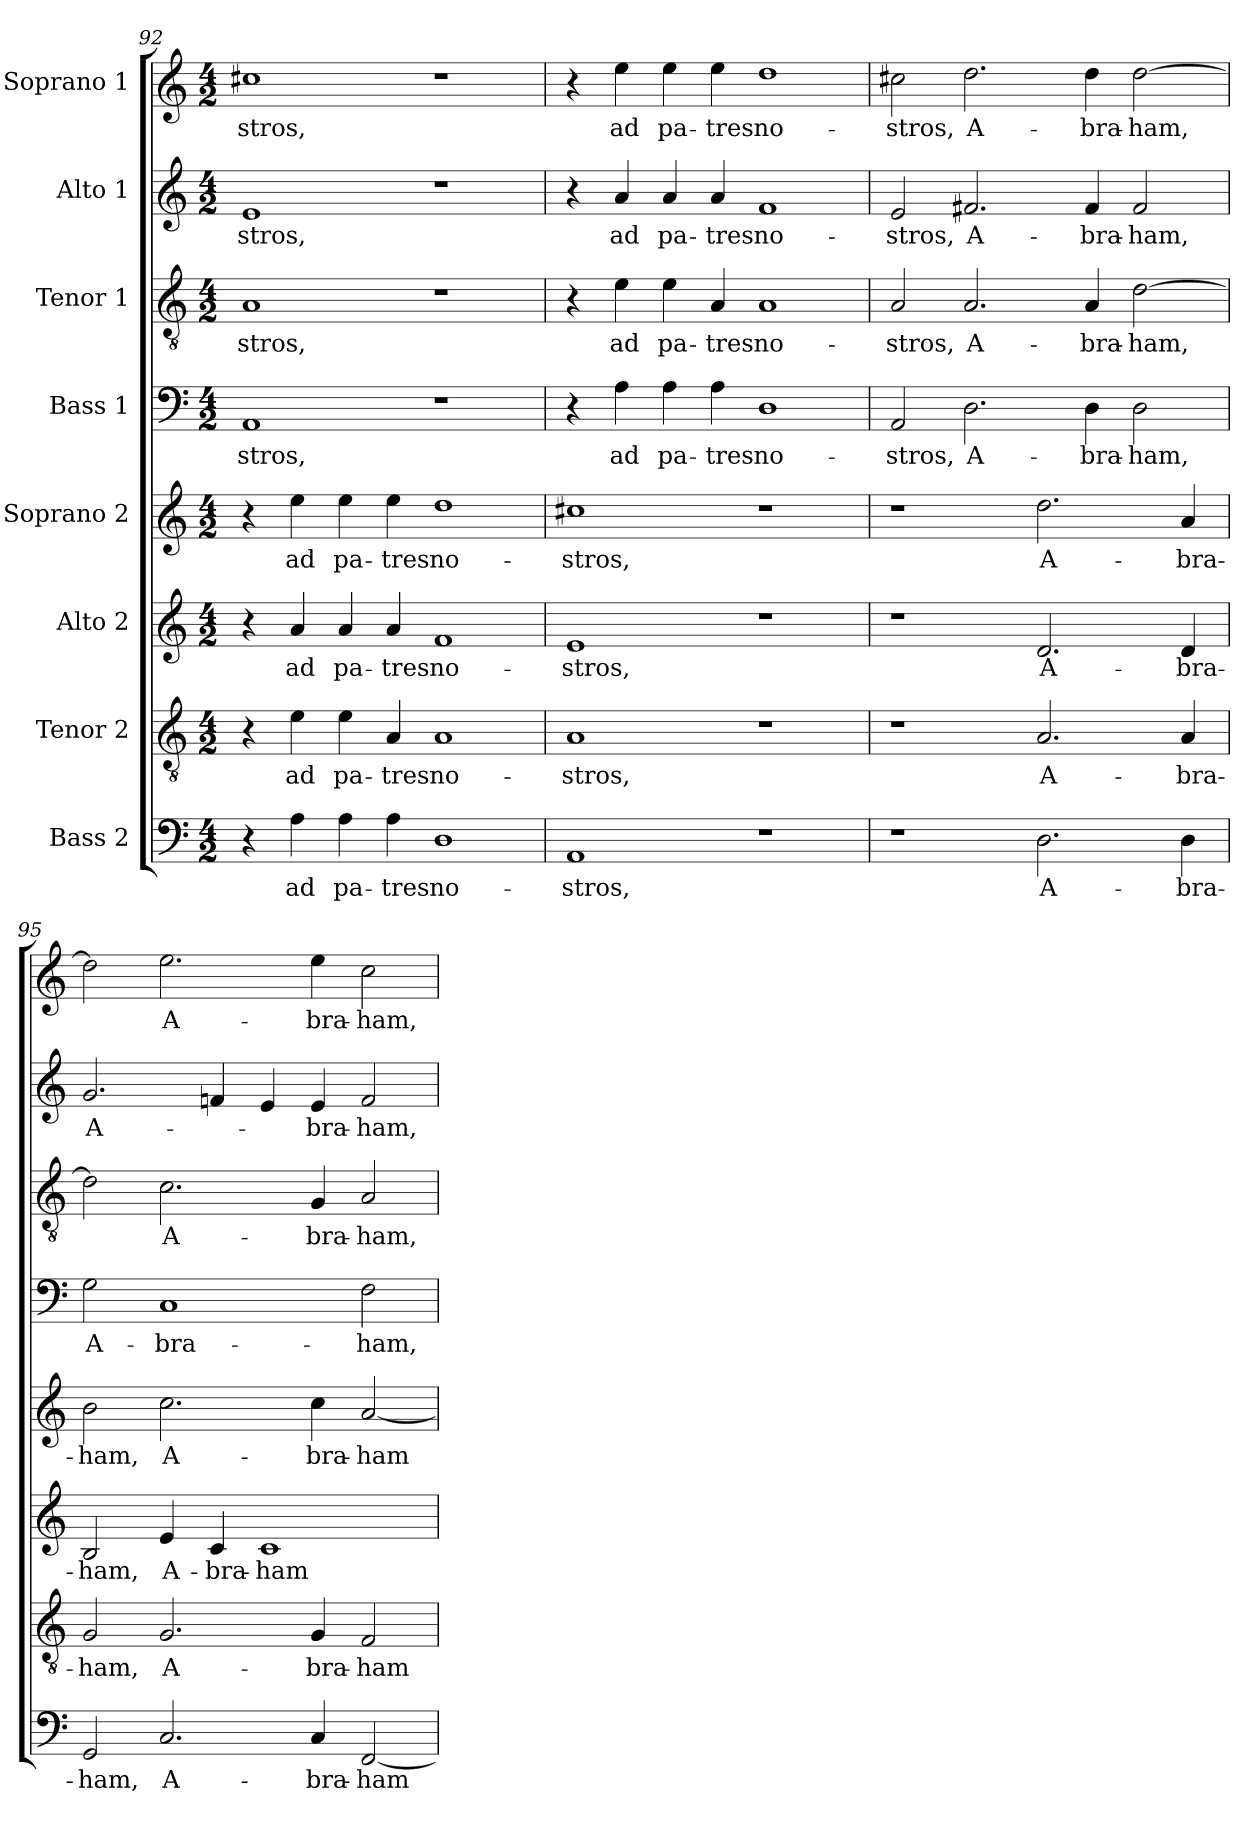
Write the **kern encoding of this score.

**kern	**text	**kern	**text	**kern	**text	**kern	**text	**kern	**text	**kern	**text	**kern	**text	**kern	**text
*part8	*part8	*part7	*part7	*part6	*part6	*part5	*part5	*part4	*part4	*part3	*part3	*part2	*part2	*part1	*part1
*staff8	*staff8	*staff7	*staff7	*staff6	*staff6	*staff5	*staff5	*staff4	*staff4	*staff3	*staff3	*staff2	*staff2	*staff1	*staff1
*I"Bass 2	*	*I"Tenor 2	*	*I"Alto 2	*	*I"Soprano 2	*	*I"Bass 1	*	*I"Tenor 1	*	*I"Alto 1	*	*I"Soprano 1	*
!!LO:PB:g=z
*clefF4	*	*clefGv2	*	*clefG2	*	*clefG2	*	*clefF4	*	*clefGv2	*	*clefG2	*	*clefG2	*
*k[]	*	*k[]	*	*k[]	*	*k[]	*	*k[]	*	*k[]	*	*k[]	*	*k[]	*
*M4/2	*	*M4/2	*	*M4/2	*	*M4/2	*	*M4/2	*	*M4/2	*	*M4/2	*	*M4/2	*
=92	=92	=92	=92	=92	=92	=92	=92	=92	=92	=92	=92	=92	=92	=92	=92
4r	.	4r	.	4r	.	4r	.	1AA	stros,	1A	stros,	1e	stros,	1cc#X	stros,
4A\	ad	4e\	ad	4a/	ad	4ee\	ad	.	.	.	.	.	.	.	.
4A\	pa-	4e\	pa-	4a/	pa-	4ee\	pa-	.	.	.	.	.	.	.	.
4A\	tres	4A/	tres	4a/	tres	4ee\	tres	.	.	.	.	.	.	.	.
1D	no-	1A	no-	1f	no-	1dd	no-	1r	.	1r	.	1r	.	1r	.
=93	=93	=93	=93	=93	=93	=93	=93	=93	=93	=93	=93	=93	=93	=93	=93
1AA	stros,	1A	stros,	1e	stros,	1cc#X	stros,	4r	.	4r	.	4r	.	4r	.
.	.	.	.	.	.	.	.	4A\	ad	4e\	ad	4a/	ad	4ee\	ad
.	.	.	.	.	.	.	.	4A\	pa-	4e\	pa-	4a/	pa-	4ee\	pa-
.	.	.	.	.	.	.	.	4A\	tres	4A/	tres	4a/	tres	4ee\	tres
1r	.	1r	.	1r	.	1r	.	1D	no-	1A	no-	1f	no-	1dd	no-
=94	=94	=94	=94	=94	=94	=94	=94	=94	=94	=94	=94	=94	=94	=94	=94
1r	.	1r	.	1r	.	1r	.	2AA/	stros,	2A/	stros,	2e/	stros,	2cc#X\	stros,
.	.	.	.	.	.	.	.	2.D\	A-	2.A/	A-	2.f#X/	A-	2.dd\	A-
2.D\	A-	2.A/	A-	2.d/	A-	2.dd\	A-	.	.	.	.	.	.	.	.
.	.	.	.	.	.	.	.	4D\	bra-	4A/	bra-	4f#/	bra-	4dd\	bra-
.	.	.	.	.	.	.	.	2D\	ham,	[2d\	ham,	2f#/	ham,	[2dd\	ham,
4D\	bra-	4A/	bra-	4d/	bra-	4a/	bra-	.	.	.	.	.	.	.	.
=95	=95	=95	=95	=95	=95	=95	=95	=95	=95	=95	=95	=95	=95	=95	=95
2GG/	ham,	2G/	ham,	2B/	ham,	2b\	ham,	2G\	A-	2d\]	.	2.g/	A-	2dd\]	.
2.C/	A-	2.G/	A-	4e/	A-	2.cc\	A-	1C	bra-	2.c\	A-	.	.	2.ee\	A-
.	.	.	.	4c/	bra-	.	.	.	.	.	.	4fn/	.	.	.
.	.	.	.	1c	ham	.	.	.	.	.	.	4e/	.	.	.
4C/	bra-	4G/	bra-	.	.	4cc\	bra-	.	.	4G/	bra-	4e/	-bra-	4ee\	bra-
[2FF/	ham	2F/	ham	.	.	[2a/	ham	2F\	ham,	2A/	ham,	2f/	-ham,	2cc\	ham,
=	=	=	=	=	=	=	=	=	=	=	=	=	=	=	=
*-	*-	*-	*-	*-	*-	*-	*-	*-	*-	*-	*-	*-	*-	*-	*-
